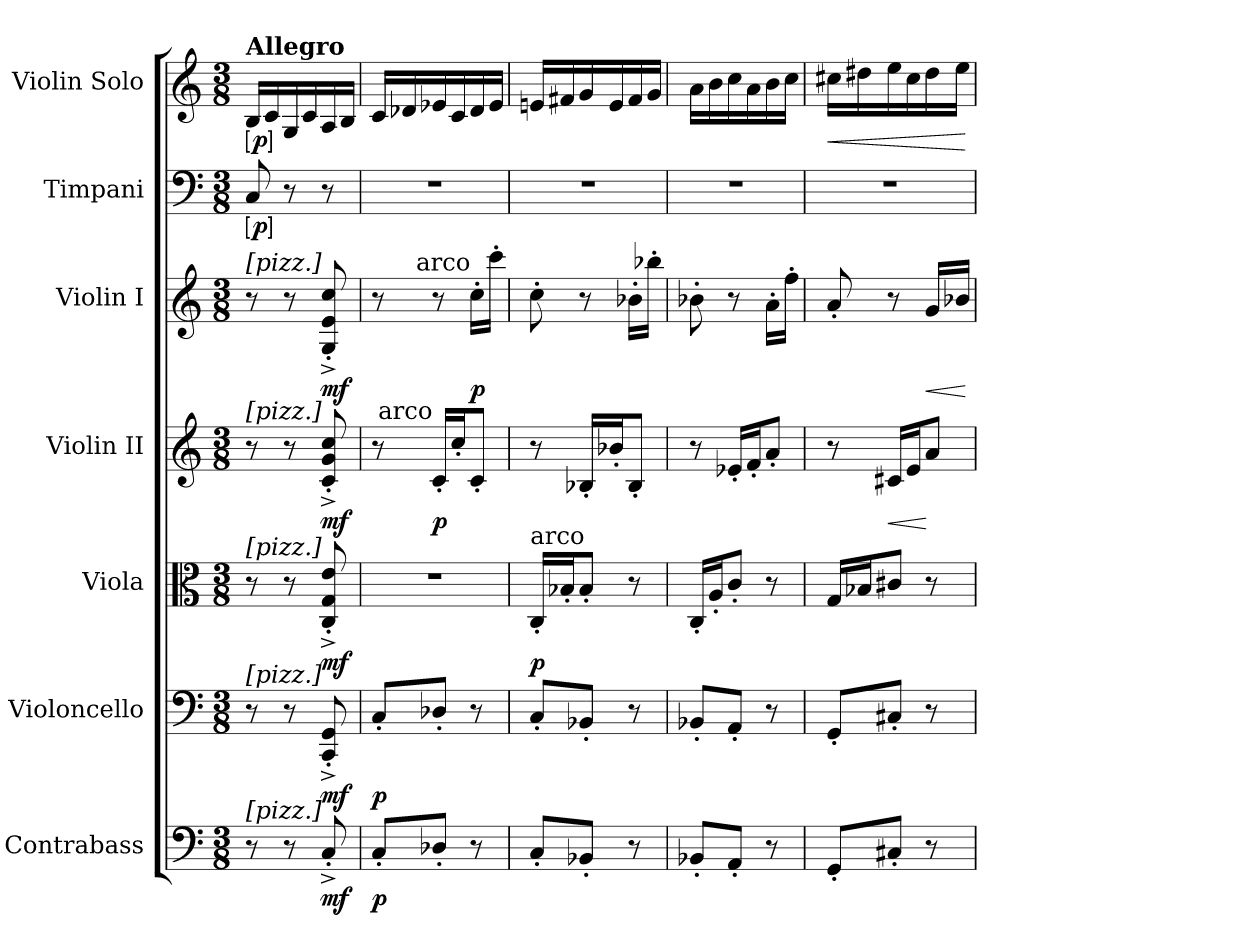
**kern	**dynam	**kern	**dynam	**kern	**dynam	**kern	**dynam	**kern	**dynam	**kern	**dynam	**kern	**dynam
*part7	*part7	*part6	*part6	*part5	*part5	*part4	*part4	*part3	*part3	*part2	*part2	*part1	*part1
*staff7	*staff7	*staff6	*staff6	*staff5	*staff5	*staff4	*staff4	*staff3	*staff3	*staff2	*staff2	*staff1	*staff1
*I"Contrabass	*	*I"Violoncello	*	*I"Viola	*	*I"Violin II	*	*I"Violin I	*	*I"Timpani	*	*I"Violin Solo	*
*I'Cb.	*	*I'Vc.	*	*I'Vla.	*	*I'Vln. II	*	*I'Vln. I	*	*I'Timp.	*	*I'Vln. Solo	*
*clefF4	*	*clefF4	*	*clefC3	*	*clefG2	*	*clefG2	*	*clefF4	*	*clefG2	*
*ITrd7c12	*	*	*	*	*	*	*	*	*	*	*	*	*
*k[]	*	*k[]	*	*k[]	*	*k[]	*	*k[]	*	*k[]	*	*k[]	*
*M3/8	*	*M3/8	*	*M3/8	*	*M3/8	*	*M3/8	*	*M3/8	*	*M3/8	*
=1	=1	=1	=1	=1	=1	=1	=1	=1	=1	=1	=1	=1	=1
!	!	!	!	!	!	!	!	!	!	!	!	!LO:TX:a:B:t=Allegro	!
!	!	!	!	!	!	!	!	!LO:TX:a:t=[pizz.]	!	!	!	!	!
!	!	!	!	!	!	!LO:TX:a:t=[pizz.]	!	!	!	!	!	!	!
!	!	!	!	!LO:TX:a:t=[pizz.]	!	!	!	!	!	!	!	!	!
!	!	!LO:TX:a:t=[pizz.]	!	!	!	!	!	!	!	!	!	!	!
!LO:TX:a:t=[pizz.]	!	!	!	!	!	!	!	!	!	!	!	!	!
!	!	!	!	!	!	!	!	!	!	!	!LO:DY:ed=brack	!	!LO:DY:ed=brack
8r	.	8r	.	8r	.	8r	.	8r	.	8C	p	16BLL	p
.	.	.	.	.	.	.	.	.	.	.	.	16c	.
8r	.	8r	.	8r	.	8r	.	8r	.	8r	.	16G	.
.	.	.	.	.	.	.	.	.	.	.	.	16c	.
8CC'^	mf	8CC'^ 8GG'^	mf	8C'^ 8G'^ 8e'^	mf	8c'^ 8g'^ 8cc'^	mf	8G'^ 8e'^ 8cc'^	mf	8r	.	16A	.
.	.	.	.	.	.	.	.	.	.	.	.	16BJJ	.
=2	=2	=2	=2	=2	=2	=2	=2	=2	=2	=2	=2	=2	=2
8CC'L	p	8C'L	p	8%3r	.	8r	.	8r	.	8%3r	.	16cLL	.
.	.	.	.	.	.	.	.	.	.	.	.	16d-X	.
!	!	!	!	!	!	!LO:TX:a:rj:t=arco	!	!	!	!	!	!	!
8DD-X'J	.	8D-X'J	.	.	.	16c'LL	p	8r	.	.	.	16e-X	.
.	.	.	.	.	.	16cc'J	.	.	.	.	.	16c	.
!	!	!	!	!	!	!	!	!LO:TX:a:rj:t=arco	!	!	!	!	!
8r	.	8r	.	.	.	8c'J	.	16cc'LL	p	.	.	16d-	.
.	.	.	.	.	.	.	.	16ccc'JJ	.	.	.	16e-JJ	.
=3	=3	=3	=3	=3	=3	=3	=3	=3	=3	=3	=3	=3	=3
!	!	!	!	!LO:TX:a:t=arco	!	!	!	!	!	!	!	!	!
8CC'L	.	8C'L	.	16C'LL	p	8r	.	8cc'	.	8%3r	.	16enLL	.
.	.	.	.	16B-X'J	.	.	.	.	.	.	.	16f#X	.
8BBB-X'J	.	8BB-X'J	.	8B-'J	.	16B-X'LL	.	8r	.	.	.	16g	.
.	.	.	.	.	.	16b-X'J	.	.	.	.	.	16e	.
8r	.	8r	.	8r	.	8B-'J	.	16b-X'LL	.	.	.	16f#	.
.	.	.	.	.	.	.	.	16bb-X'JJ	.	.	.	16gJJ	.
=4	=4	=4	=4	=4	=4	=4	=4	=4	=4	=4	=4	=4	=4
8BBB-X'L	.	8BB-X'L	.	16C'LL	.	8r	.	8b-X'	.	8%3r	.	16aLL	.
.	.	.	.	16A'J	.	.	.	.	.	.	.	16b	.
8AAA'J	.	8AA'J	.	8c'J	.	16e-X'LL	.	8r	.	.	.	16cc	.
.	.	.	.	.	.	16f'J	.	.	.	.	.	16a	.
8r	.	8r	.	8r	.	8a'J	.	16a'LL	.	.	.	16b	.
.	.	.	.	.	.	.	.	16ff'JJ	.	.	.	16ccJJ	.
=5	=5	=5	=5	=5	=5	=5	=5	=5	=5	=5	=5	=5	=5
!	!	!	!	!	!	!	!	!	!	!	!	!	!LO:HP:b
8GGG'L	.	8GG'L	.	16GLL	.	8r	.	8a'	.	8%3r	.	16cc#XLL	<
.	.	.	.	16B-XJ	.	.	.	.	.	.	.	16dd#X	.
!	!	!	!	!	!	!	!LO:HP:b	!	!	!	!	!	!
8CC#X'J	.	8C#X'J	.	8c#XJ	.	16c#XLL	<	8r	.	.	.	16ee	.
.	.	.	.	.	.	16eJ	.	.	.	.	.	16cc#	.
!	!	!	!	!	!	!	!	!	!LO:HP:b	!	!	!	!
8r	.	8r	.	8r	.	8aJ	[	16gLL	<	.	.	16dd#	.
.	.	.	.	.	.	.	.	16b-XJJ	.	.	.	16eeJJ	.
.	.	.	.	.	.	.	.	.	[	.	.	.	[
=	=	=	=	=	=	=	=	=	=	=	=	=	=
*-	*-	*-	*-	*-	*-	*-	*-	*-	*-	*-	*-	*-	*-
